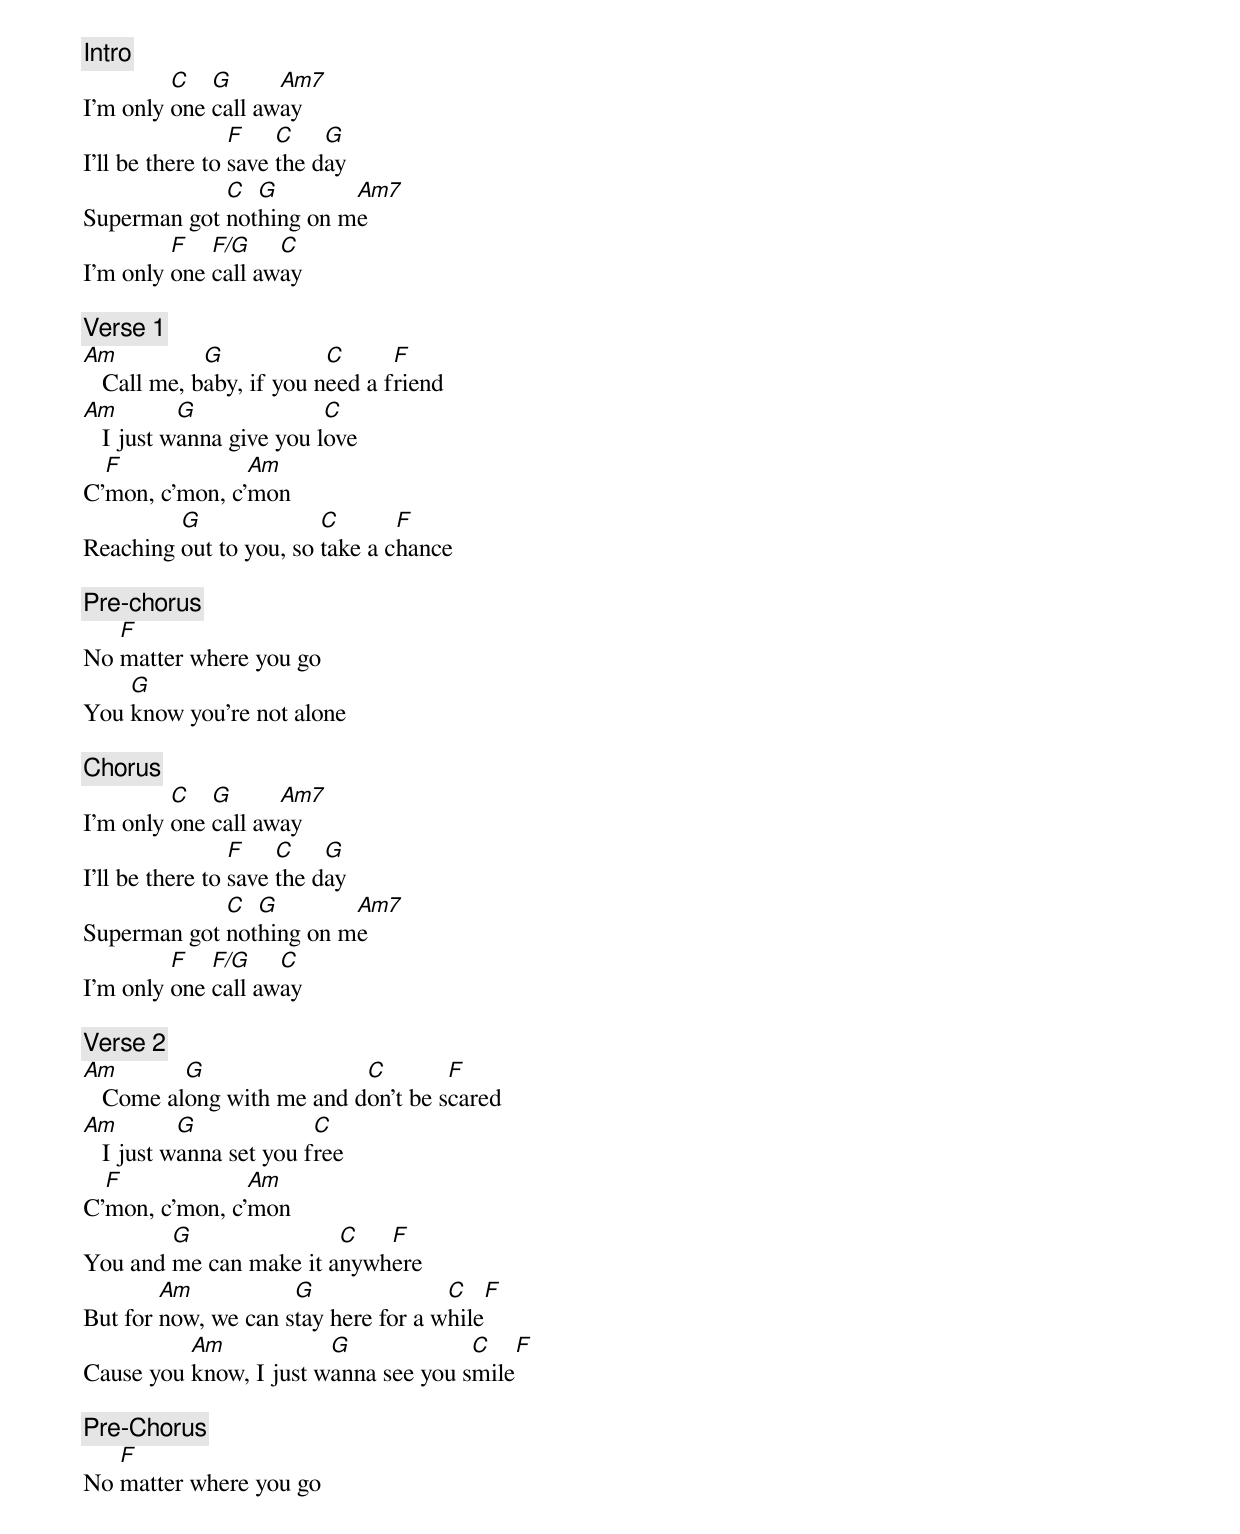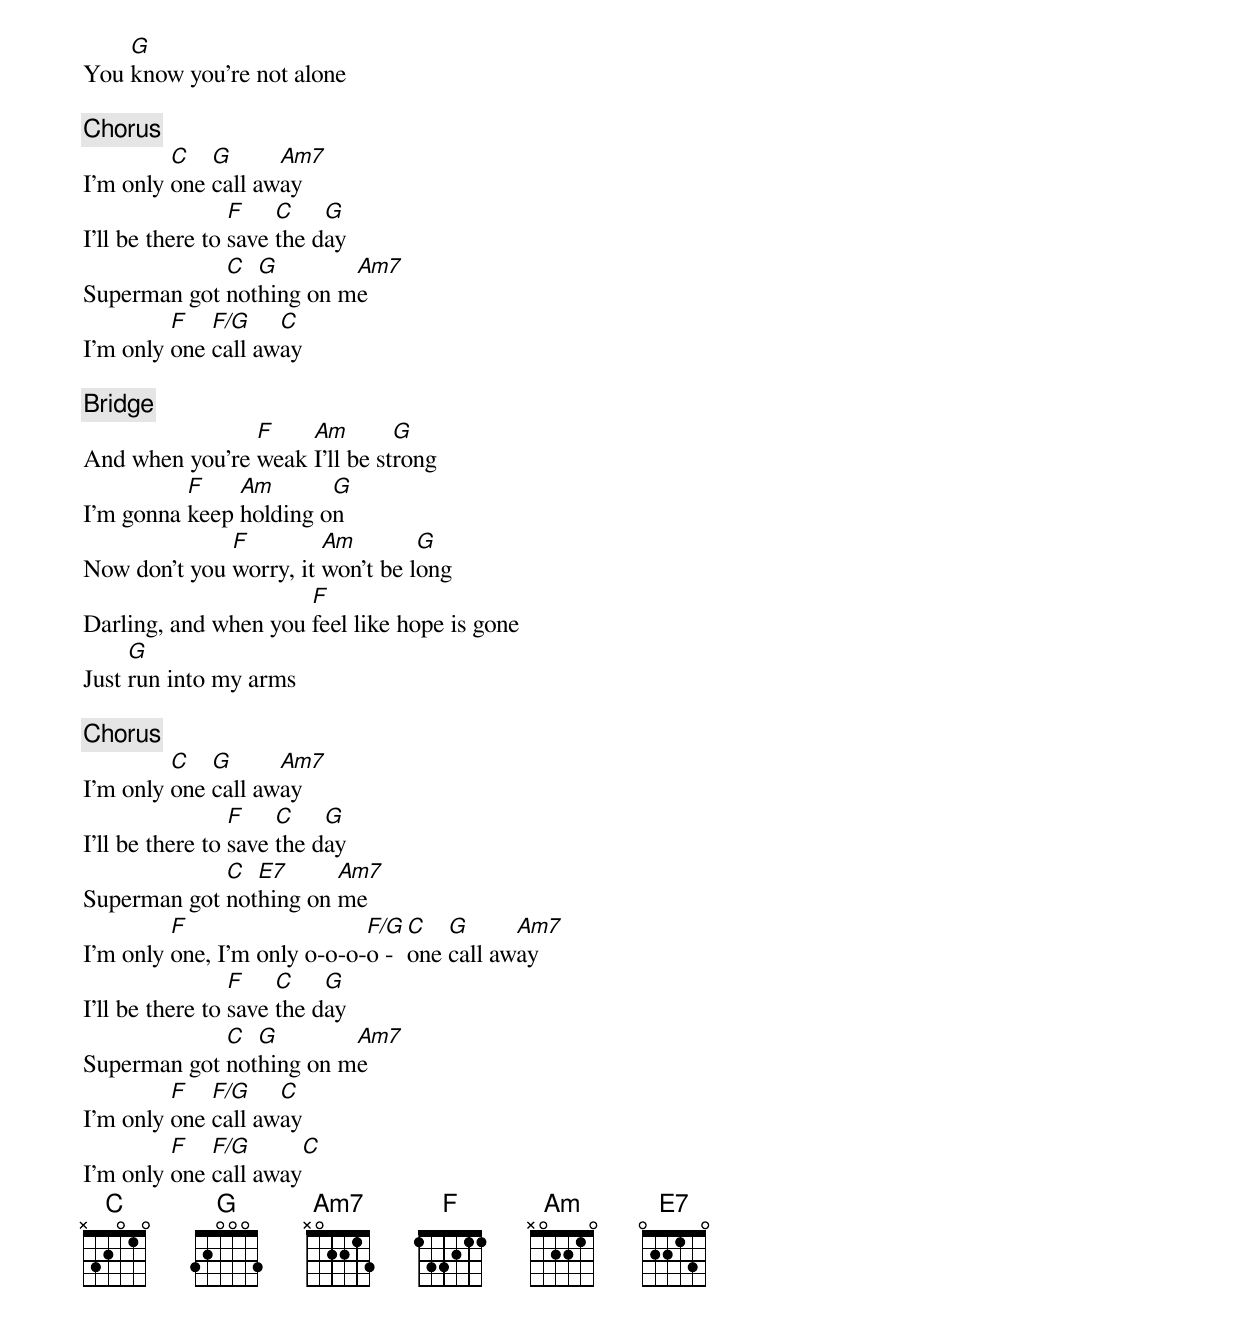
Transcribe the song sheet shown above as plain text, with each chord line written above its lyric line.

[Intro]
         C   G      Am7
I'm only one call away
                 F    C    G
I'll be there to save the day
             C  G        Am7
Superman got nothing on me
         F   F/G    C
I'm only one call away

[Verse 1]
Am           G            C      F
   Call me, baby, if you need a friend
Am         G              C
   I just wanna give you love
  F             Am
C'mon, c'mon, c'mon
         G              C       F
Reaching out to you, so take a chance

[Pre-chorus]
   F
No matter where you go
    G
You know you're not alone

[Chorus]
         C   G      Am7
I'm only one call away
                 F    C    G
I'll be there to save the day
             C  G        Am7
Superman got nothing on me
         F   F/G    C
I'm only one call away

[Verse 2]
Am        G                C        F
   Come along with me and don't be scared
Am         G             C
   I just wanna set you free
  F             Am
C'mon, c'mon, c'mon
        G               C   F
You and me can make it anywhere
        Am           G               C     F
But for now, we can stay here for a while
          Am            G             C     F
Cause you know, I just wanna see you smile

[Pre-Chorus]
   F
No matter where you go
    G
You know you're not alone

[Chorus]
         C   G      Am7
I'm only one call away
                 F    C    G
I'll be there to save the day
             C  G        Am7
Superman got nothing on me
         F   F/G    C
I'm only one call away

[Bridge]
                F    Am        G
And when you're weak I'll be strong
          F    Am       G
I'm gonna keep holding on
              F         Am        G
Now don't you worry, it won't be long
                      F
Darling, and when you feel like hope is gone
     G
Just run into my arms

[Chorus]
         C   G      Am7
I'm only one call away
                 F    C    G
I'll be there to save the day
             C  E7      Am7
Superman got nothing on me
         F                   F/G C   G      Am7
I'm only one, I'm only o-o-o-o - one call away
                 F    C    G
I'll be there to save the day
             C  G        Am7
Superman got nothing on me
         F   F/G    C
I'm only one call away
         F   F/G      C
I'm only one call away
